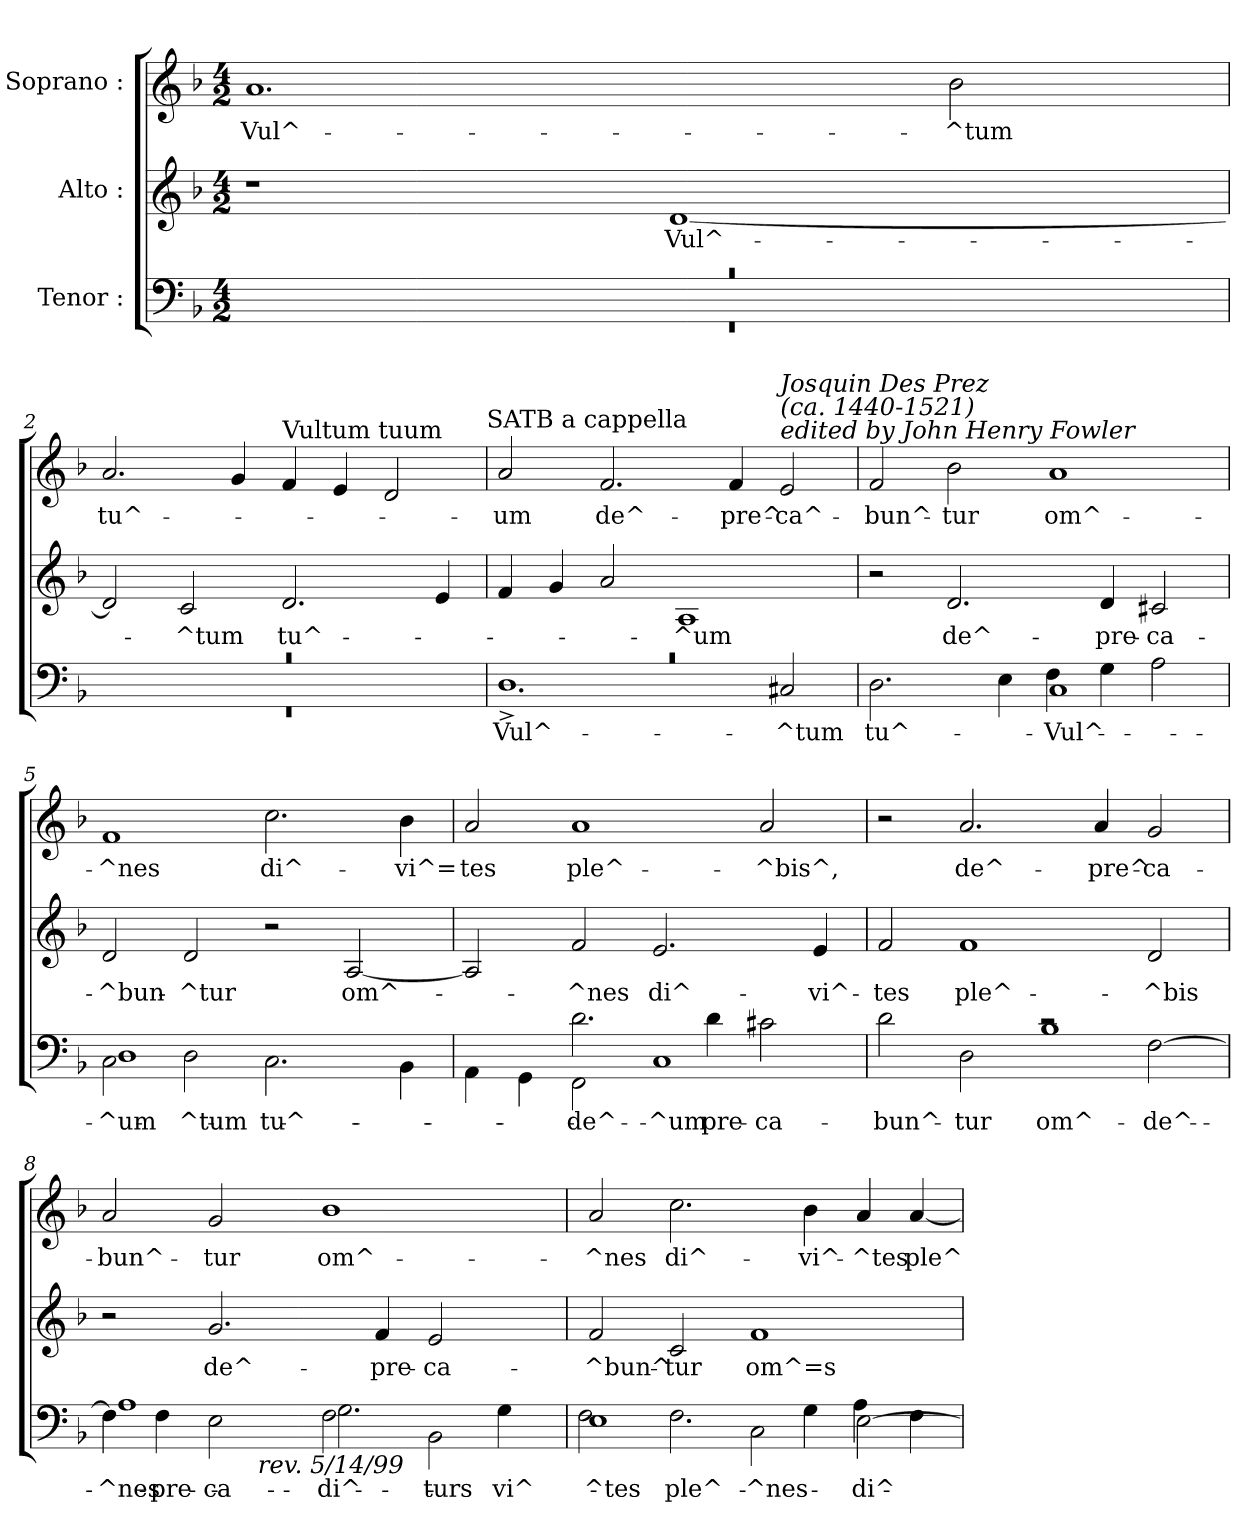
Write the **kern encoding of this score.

**kern	**text	**kern	**text	**kern	**text
*part3	*part3	*part2	*part2	*part1	*part1
*staff3	*staff3	*staff2	*staff2	*staff1	*staff1
*I"Tenor :	*	*I"Alto :	*	*I"Soprano :	*
*clefF4	*	*clefG2	*	*clefG2	*
*k[b-]	*	*k[b-]	*	*k[b-]	*
*F:	*	*F:	*	*F:	*
*M4/2	*	*M4/2	*	*M4/2	*
=1	=1	=1	=1	=1	=1
*^	*	*	*	*	*
!LO:N:vis=1	!LO:N:vis=1	!	!	!	!	!LO:LY:b
0rc	0r	.	1r	.	1.a	Vul^-
!	!	!	!	!LO:LY:b	!	!
.	.	.	[<1d	Vul^-	.	.
!	!	!	!	!	!	!LO:LY:b
.	.	.	.	.	2b-\	-^tum
=2	=2	=2	=2	=2	=2	=2
!LO:N:vis=1	!LO:N:vis=1	!	!	!	!	!LO:LY:b
0rc	0r	.	2d/]	.	2.a/	tu^-
!	!	!	!	!LO:LY:b	!	!
.	.	.	2c/	-^tum	.	.
.	.	.	.	.	4g/	.
!	!	!	!	!	!LO:TX:a:t=Vultum tuum	!
!	!	!	!	!LO:LY:b	!	!
.	.	.	2.d/	tu^-	4f/	.
.	.	.	.	.	4e/	.
.	.	.	.	.	2d/	.
.	.	.	4e/	.	.	.
!	!	!	!	!	!LO:TX:a:t=SATB a cappella	!
=3	=3	=3	=3	=3	=3	=3
!LO:N:vis=1	!	!LO:LY:b	!	!	!	!LO:LY:b
0rc	1.D^>	Vul^-	4f/	.	2a/	-um
.	.	.	4g/	.	.	.
!	!	!	!	!	!	!LO:LY:b
.	.	.	2a/	.	2.f/	de^-
!	!	!	!	!LO:LY:b	!	!
.	.	.	1A	-^um	.	.
!	!	!	!	!	!	!LO:LY:b
.	.	.	.	.	4f/	-pre^-
!	!	!	!	!	!LO:TX:a:i:t=Josquin Des Prez\n(ca. 1440-1521)\nedited by John Henry Fowler	!
!	!	!LO:LY:b	!	!	!	!LO:LY:b
.	2C#X/	-^tum	.	.	2e/	-ca^-
=4	=4	=4	=4	=4	=4	=4
!	!	!LO:LY:b	!	!	!	!LO:LY:b
1ryy	2.D\	-tu^-	2r	.	2f/	-bun^-
!	!	!	!	!LO:LY:b	!	!LO:LY:b
.	.	.	2.d/	de^-	2b-\	-tur
.	4E\	.	.	.	.	.
!	!	!LO:LY:b	!	!	!	!LO:LY:b
1C	4F\	Vul^-	.	.	1a	om^-
!	!	!	!	!LO:LY:b	!	!
.	4G\	.	4d/	-pre-	.	.
!	!	!	!	!LO:LY:b	!	!
.	2A\	.	2c#X/	-ca-	.	.
!!LO:LB:g=z
=5	=5	=5	=5	=5	=5	=5
!	!	!LO:LY:b	!	!LO:LY:b	!	!LO:LY:b
2C\	1D	-^um	2d/	-^bun-	1f	-^nes
!	!	!LO:LY:b	!	!LO:LY:b	!	!
2D\	.	-^tum	2d/	-^tur	.	.
!	!	!LO:LY:b	!	!	!	!LO:LY:b
2.C\	1ryy	tu^-	2r	.	2.cc\	di^-
!	!	!	!	!LO:LY:b	!	!
.	.	.	[<2A/	om^-	.	.
!	!	!	!	!	!	!LO:LY:b
4BB-\	.	.	.	.	4b-\	-vi^=
=6	=6	=6	=6	=6	=6	=6
!	!	!	!	!	!	!LO:LY:b
4AA\	2ryy	.	2A/]	.	2a/	tes
4GG\	.	.	.	.	.	.
!	!	!LO:LY:b	!	!LO:LY:b	!	!LO:LY:b
2FF\	2.d\	de^-	2f/	-^nes	1a	ple^-
!	!	!LO:LY:b	!	!LO:LY:b	!	!
1C	.	^um	2.e/	di^-	.	.
!	!	!LO:LY:b	!	!	!	!
.	4d\	-pre-	.	.	.	.
!	!	!LO:LY:b	!	!	!	!LO:LY:b
.	2c#X\	-ca-	.	.	2a/	-^bis^,
!	!	!	!	!LO:LY:b	!	!
.	.	.	4e/	-vi^-	.	.
=7	=7	=7	=7	=7	=7	=7
!	!	!LO:LY:b	!	!LO:LY:b	!	!
1ryy	2d\	-bun^-	2f/	-tes	2r	.
!	!	!LO:LY:b	!	!LO:LY:b	!	!LO:LY:b
.	2D\	-tur	1f	ple^-	2.a/	de^-
!	!	!LO:LY:b	!	!	!	!
2rc	1B-	om^-	.	.	.	.
!	!	!	!	!	!	!LO:LY:b
.	.	.	.	.	4a/	-pre^-
!	!	!LO:LY:b	!	!LO:LY:b	!	!LO:LY:b
[>2F\	.	-de^-	2d/	-^bis	2g/	-ca-
=8	=8	=8	=8	=8	=8	=8
!	!	!LO:LY:b	!	!	!	!LO:LY:b
*	*^	*	*	*	*	*
4F\]	1A	2ryy	^nes	2r	.	2a/	-bun^-
!	!	!	!LO:LY:b	!	!	!	!
4F\	.	.	-pre-	.	.	.	.
!	!	!	!LO:LY:b	!	!LO:LY:b	!	!LO:LY:b
2E\	.	8ryy	-ca-	2.g/	de^-	2g/	-tur
.	.	32ryy	.	.	.	.	.
!	!	!LO:TX:b:i:t=rev. 5/14/99	!	!	!	!	!
.	.	1ryy	.	.	.	.	.
!	!	!	!LO:LY:b	!	!	!	!
!	!	!	!LO:LY:b	!	!	!	!LO:LY:b
2F\	2.G\	.	di^-	.	.	1b-	om^-
!	!	!	!	!	!LO:LY:b	!	!
.	.	.	.	4f/	-pre-	.	.
!	!	!	!LO:LY:b	!	!LO:LY:b	!	!
2BB-\	.	.	-turs	2e/	-ca-	.	.
.	.	4ryy	.	.	.	.	.
!	!	!	!LO:LY:b	!	!	!	!
.	4G\	.	-vi^-	.	.	.	.
.	.	16.ryy	.	.	.	.	.
!!LO:LB:g=z
=9	=9	=9	=9	=9	=9	=9	=9
!	!	!	!LO:LY:b	!	!	!	!
!	!	!	!LO:LY:b	!	!LO:LY:b	!	!LO:LY:b
*	*v	*v	*	*	*	*	*
1E	2F\	-^tes	2f/	-^bun^-	2a/	-^nes
!	!	!LO:LY:b	!	!LO:LY:b	!	!LO:LY:b
.	2.F\	ple^-	2c/	-tur	2.cc\	di^-
!	!	!LO:LY:b	!	!LO:LY:b	!	!
2C\	.	-^nes	1f	om^=s	.	.
!	!	!	!	!	!	!LO:LY:b
.	4G\	.	.	.	4b-\	-vi^-
!	!	!LO:LY:b	!	!	!	!LO:LY:b
[>2E\	4A\	di^-	.	.	4a/	-^tes
!	!	!	!	!	!	!LO:LY:b
.	4F\	.	.	.	[<4a/	ple^-
*v	*v	*	*	*	*	*
=	=	=	=	=	=
*-	*-	*-	*-	*-	*-
